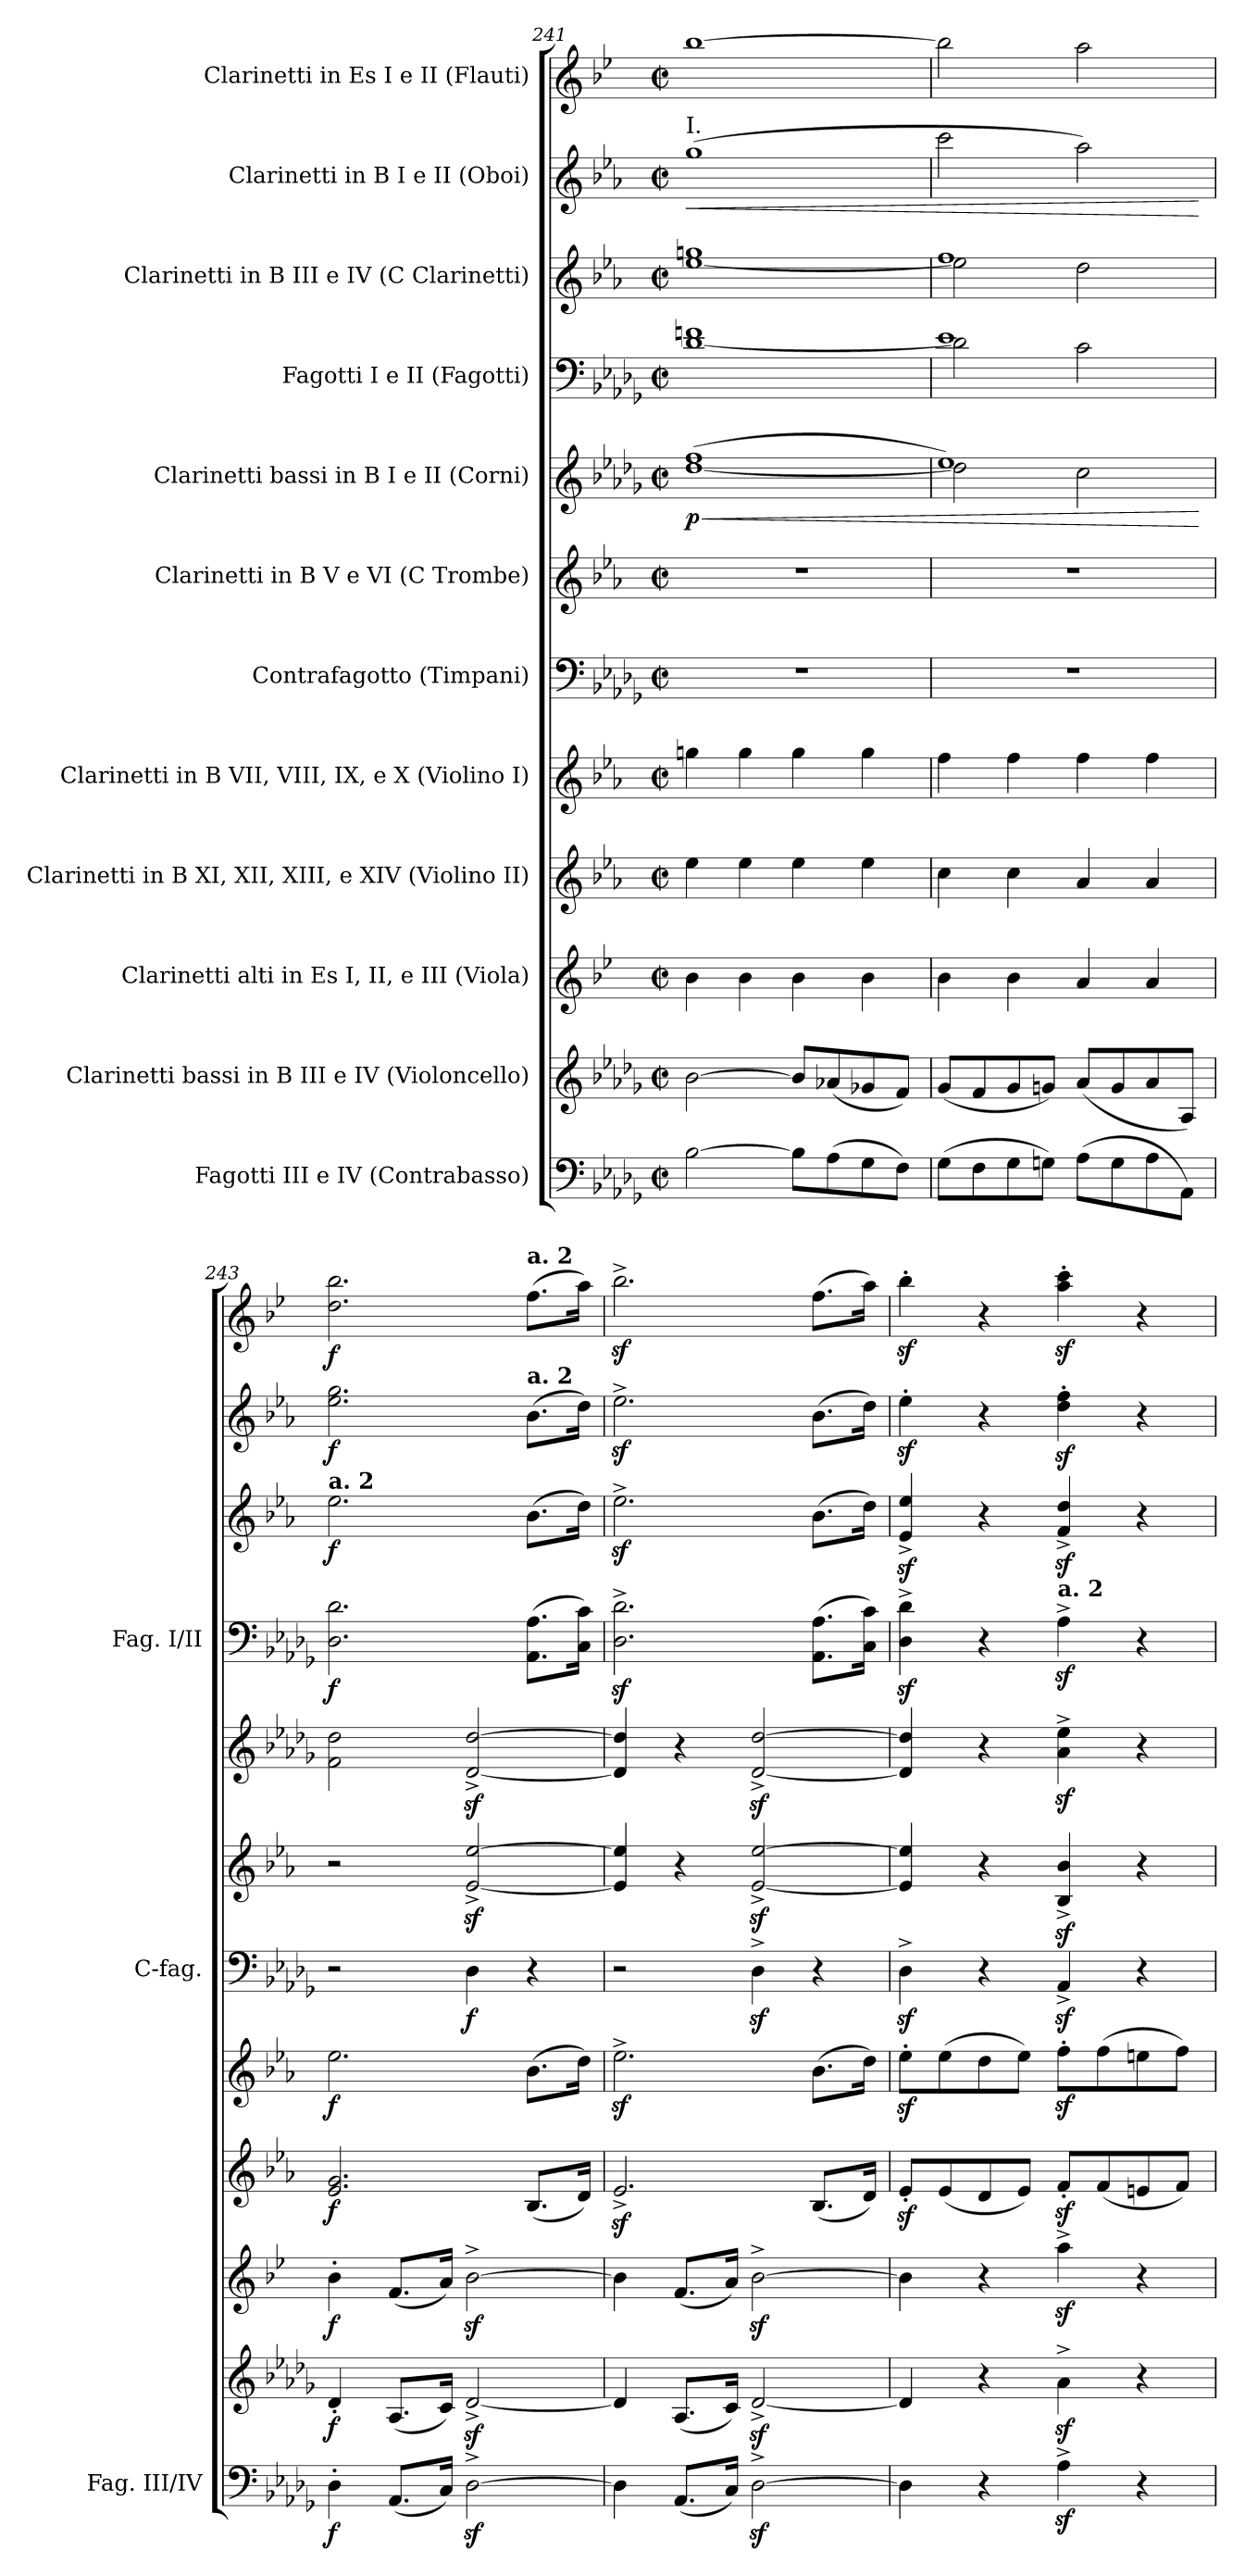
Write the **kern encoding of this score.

**kern	**dynam	**kern	**dynam	**kern	**dynam	**kern	**dynam	**kern	**dynam	**kern	**dynam	**kern	**kern	**dynam	**kern	**dynam	**kern	**dynam	**kern	**dynam	**kern	**dynam
*part12	*part12	*part11	*part11	*part10	*part10	*part9	*part9	*part8	*part8	*part7	*part7	*part6	*part5	*part5	*part4	*part4	*part3	*part3	*part2	*part2	*part1	*part1
*staff12	*staff12	*staff11	*staff11	*staff10	*staff10	*staff9	*staff9	*staff8	*staff8	*staff7	*staff7	*staff6	*staff5	*staff5	*staff4	*staff4	*staff3	*staff3	*staff2	*staff2	*staff1	*staff1
*I"Fagotti III e IV (Contrabasso)	*	*I"Clarinetti bassi in B III e IV (Violoncello)	*	*I"Clarinetti alti in Es I, II, e III (Viola)	*	*I"Clarinetti in B XI, XII, XIII, e XIV (Violino II)	*	*I"Clarinetti in B VII, VIII, IX, e X (Violino I)	*	*I"Contrafagotto (Timpani)	*	*I"Clarinetti in B V e VI (C Trombe)	*I"Clarinetti bassi in B I e II (Corni)	*	*I"Fagotti I e II (Fagotti)	*	*I"Clarinetti in B III e IV (C Clarinetti)	*	*I"Clarinetti in B I e II (Oboi)	*	*I"Clarinetti in Es I e II (Flauti)	*
*I'Fag. III/IV	*	*	*	*	*	*	*	*	*	*I'C-fag.	*	*	*	*	*I'Fag. I/II	*	*	*	*	*	*	*
*clefF4	*	*clefG2	*	*clefG2	*	*clefG2	*	*clefG2	*	*clefF4	*	*clefG2	*clefG2	*	*clefF4	*	*clefG2	*	*clefG2	*	*clefG2	*
*	*	*ITrd8c14	*	*ITrd5c9	*	*ITrd1c2	*	*ITrd1c2	*	*ITrd7c12	*	*ITrd1c2	*ITrd8c14	*	*	*	*ITrd1c2	*	*ITrd1c2	*	*ITrd-2c-3	*
*k[b-e-a-d-g-]	*	*k[b-e-a-d-g-]	*	*k[b-e-a-d-g-]	*	*k[b-e-a-d-g-]	*	*k[b-e-a-d-g-]	*	*k[b-e-a-d-g-]	*	*k[b-e-a-d-g-]	*k[b-e-a-d-g-]	*	*k[b-e-a-d-g-]	*	*k[b-e-a-d-g-]	*	*k[b-e-a-d-g-]	*	*k[b-e-a-d-g-]	*
*M2/2	*	*M2/2	*	*M2/2	*	*M2/2	*	*M2/2	*	*M2/2	*	*M2/2	*M2/2	*	*M2/2	*	*M2/2	*	*M2/2	*	*M2/2	*
*met(c|)	*	*met(c|)	*	*met(c|)	*	*met(c|)	*	*met(c|)	*	*met(c|)	*	*met(c|)	*met(c|)	*	*met(c|)	*	*met(c|)	*	*met(c|)	*	*met(c|)	*
=241	=241	=241	=241	=241	=241	=241	=241	=241	=241	=241	=241	=241	=241	=241	=241	=241	=241	=241	=241	=241	=241	=241
!	!	!	!	!	!	!	!	!	!	!	!	!	!	!	!	!	!	!	!LO:TX:a:t=I.	!	!	!
!	!	!	!	!	!	!	!	!	!	!	!	!	!	!LO:HP:b	!	!	!	!	!	!LO:HP:b	!	!
!	!	!	!	!	!	!	!	!	!	!	!	!	!	!LO:DY:n=1:b	!	!	!	!	!	!	!	!
[2B-\	.	[2B-\	.	4d-\	.	4dd-\	.	4ffn\	.	1r	.	1r	(>[1d- 1f	< p	[1d- 1fn	.	[1dd- 1ffn	.	(>1ff	<	[1ddd-	.
.	.	.	.	4d-\	.	4dd-\	.	4ff\	.	.	.	.	.	.	.	.	.	.	.	.	.	.
8B-\L]	.	8B-/L]	.	4d-\	.	4dd-\	.	4ff\	.	.	.	.	.	.	.	.	.	.	.	.	.	.
(>8A-\	.	(<8A-X/	.	.	.	.	.	.	.	.	.	.	.	.	.	.	.	.	.	.	.	.
8G-\	.	8G-X/	.	4d-\	.	4dd-\	.	4ff\	.	.	.	.	.	.	.	.	.	.	.	.	.	.
8F\J)	.	8F/J)	.	.	.	.	.	.	.	.	.	.	.	.	.	.	.	.	.	.	.	.
!!LO:PB:g=z
=242	=242	=242	=242	=242	=242	=242	=242	=242	=242	=242	=242	=242	=242	=242	=242	=242	=242	=242	=242	=242	=242	=242
*	*	*	*	*	*	*	*	*	*	*	*	*	*^	*	*^	*	*^	*	*	*	*	*
(>8G-\L	.	(<8G-/L	.	4d-\	.	4b-\	.	4ee-\	.	1r	.	1r	1e-)	2d-\]	.	1e-	2d-\]	.	1ee-	2dd-\]	.	2bb-\	.	2ddd-\]	.
8F\	.	8F/	.	.	.	.	.	.	.	.	.	.	.	.	.	.	.	.	.	.	.	.	.	.	.
8G-\	.	8G-/	.	4d-\	.	4b-\	.	4ee-\	.	.	.	.	.	.	.	.	.	.	.	.	.	.	.	.	.
8Gn\J)	.	8Gn/J)	.	.	.	.	.	.	.	.	.	.	.	.	.	.	.	.	.	.	.	.	.	.	.
(>8A-\L	.	(<8A-/L	.	4c/	.	4g-/	.	4ee-\	.	.	.	.	.	2c\	.	.	2c\	.	.	2cc\	.	2gg-\)	.	2ccc\	.
8G\	.	8G/	.	.	.	.	.	.	.	.	.	.	.	.	.	.	.	.	.	.	.	.	.	.	.
8A-\	.	8A-/	.	4c/	.	4g-/	.	4ee-\	.	.	.	.	.	.	.	.	.	.	.	.	.	.	.	.	.
8AA-\J)	.	8AA-/J)	.	.	.	.	.	.	.	.	.	.	.	.	.	.	.	.	.	.	.	.	.	.	.
*	*	*	*	*	*	*	*	*	*	*	*	*	*v	*v	*	*	*	*	*v	*v	*	*	*	*	*
*	*	*	*	*	*	*	*	*	*	*	*	*	*	*	*v	*v	*	*	*	*	*	*	*
.	.	.	.	.	.	.	.	.	.	.	.	.	.	[	.	.	.	.	.	[	.	.
=243	=243	=243	=243	=243	=243	=243	=243	=243	=243	=243	=243	=243	=243	=243	=243	=243	=243	=243	=243	=243	=243	=243
!	!	!	!	!	!	!	!	!	!	!	!	!	!	!	!	!	!LO:TX:a:B:t=a. 2	!	!	!	!	!
!	!LO:DY:b	!	!LO:DY:b	!	!LO:DY:b	!	!LO:DY:b	!	!LO:DY:b	!	!	!	!	!	!	!LO:DY:b	!	!LO:DY:b	!	!LO:DY:b	!	!LO:DY:b
4D-'\	f	4D-'/	f	4d-'\	f	2.d-/ 2.f/	f	2.dd-\	f	2r	.	2r	2F\ 2d-\	.	2.D-\ 2.d-\	f	2.dd-\	f	2.dd-\ 2.ff\	f	2.ff\ 2.ddd-\	f
(<8.AA-/L	.	(<8.AA-/L	.	(<8.A-/L	.	.	.	.	.	.	.	.	.	.	.	.	.	.	.	.	.	.
16C/Jk)	.	16C/Jk)	.	16c/Jk)	.	.	.	.	.	.	.	.	.	.	.	.	.	.	.	.	.	.
!	!	!	!	!	!	!	!	!	!	!	!LO:DY:b	!	!	!	!	!	!	!	!	!	!	!
[2D-z<^\	.	[2D-z<^/	.	[2d-z<^\	.	.	.	.	.	4DD-\	f	[2d-/z<^ [2dd-/z<^	[2D-/z<^ [2d-/z<^	.	.	.	.	.	.	.	.	.
!	!	!	!	!	!	!	!	!	!	!	!	!	!	!	!	!	!	!	!	!	!LO:TX:a:B:t=a. 2	!
!	!	!	!	!	!	!	!	!	!	!	!	!	!	!	!	!	!	!	!LO:TX:a:B:t=a. 2	!	!	!
.	.	.	.	.	.	(<8.A-/L	.	(>8.a-\L	.	4r	.	.	.	.	(>8.AA-\ 8.A-\L	.	(>8.a-\L	.	(>8.a-\L	.	(>8.aa-\L	.
.	.	.	.	.	.	16c/Jk)	.	16cc\Jk)	.	.	.	.	.	.	16C\ 16c\Jk)	.	16cc\Jk)	.	16cc\Jk)	.	16ccc\Jk)	.
=244	=244	=244	=244	=244	=244	=244	=244	=244	=244	=244	=244	=244	=244	=244	=244	=244	=244	=244	=244	=244	=244	=244
4D-\]	.	4D-/]	.	4d-\]	.	2.d-z<^/	.	2.dd-z<^\	.	2r	.	4d-/] 4dd-/]	4D-/] 4d-/]	.	2.D-\z<^ 2.d-\z<^	.	2.dd-z<^\	.	2.dd-z<^\	.	2.ddd-z<^\	.
(<8.AA-/L	.	(<8.AA-/L	.	(<8.A-/L	.	.	.	.	.	.	.	4r	4r	.	.	.	.	.	.	.	.	.
16C/Jk)	.	16C/Jk)	.	16c/Jk)	.	.	.	.	.	.	.	.	.	.	.	.	.	.	.	.	.	.
[2D-z<^\	.	[2D-z<^/	.	[2d-z<^\	.	.	.	.	.	4DD-z<^\	.	[2d-/z<^ [2dd-/z<^	[2D-/z<^ [2d-/z<^	.	.	.	.	.	.	.	.	.
.	.	.	.	.	.	(<8.A-/L	.	(>8.a-\L	.	4r	.	.	.	.	(>8.AA-\ 8.A-\L	.	(>8.a-\L	.	(>8.a-\L	.	(>8.aa-\L	.
.	.	.	.	.	.	16c/Jk)	.	16cc\Jk)	.	.	.	.	.	.	16C\ 16c\Jk)	.	16cc\Jk)	.	16cc\Jk)	.	16ccc\Jk)	.
=245	=245	=245	=245	=245	=245	=245	=245	=245	=245	=245	=245	=245	=245	=245	=245	=245	=245	=245	=245	=245	=245	=245
4D-\]	.	4D-/]	.	4d-\]	.	8d-z<'/L	.	8dd-z<'\L	.	4DD-z<^\	.	4d-/] 4dd-/]	4D-/] 4d-/]	.	4D-\z<^ 4d-\z<^	.	4d-/z<^ 4dd-/z<^	.	4dd-z<'\	.	4ddd-z<'\	.
.	.	.	.	.	.	(<8d-/	.	(>8dd-\	.	.	.	.	.	.	.	.	.	.	.	.	.	.
4r	.	4r	.	4r	.	8c/	.	8cc\	.	4r	.	4r	4r	.	4r	.	4r	.	4r	.	4r	.
.	.	.	.	.	.	8d-/J)	.	8dd-\J)	.	.	.	.	.	.	.	.	.	.	.	.	.	.
!	!	!	!	!	!	!	!	!	!	!	!	!	!	!	!LO:TX:a:B:t=a. 2	!	!	!	!	!	!	!
4A-z<^\	.	4A-z<^\	.	4ccz<^\	.	8e-z<'/L	.	8ee-z<'\L	.	4AAA-z<^/	.	4A-/z<^ 4a-/z<^	4A-\z<^ 4e-\z<^	.	4A-z<^\	.	4e-/z<^ 4cc/z<^	.	4cc\z<' 4ee-\z<'	.	4ccc\z<' 4eee-\z<'	.
.	.	.	.	.	.	(<8e-/	.	(>8ee-\	.	.	.	.	.	.	.	.	.	.	.	.	.	.
4r	.	4r	.	4r	.	8dn/	.	8ddn\	.	4r	.	4r	4r	.	4r	.	4r	.	4r	.	4r	.
.	.	.	.	.	.	8e-/J)	.	8ee-\J)	.	.	.	.	.	.	.	.	.	.	.	.	.	.
=	=	=	=	=	=	=	=	=	=	=	=	=	=	=	=	=	=	=	=	=	=	=
*-	*-	*-	*-	*-	*-	*-	*-	*-	*-	*-	*-	*-	*-	*-	*-	*-	*-	*-	*-	*-	*-	*-
